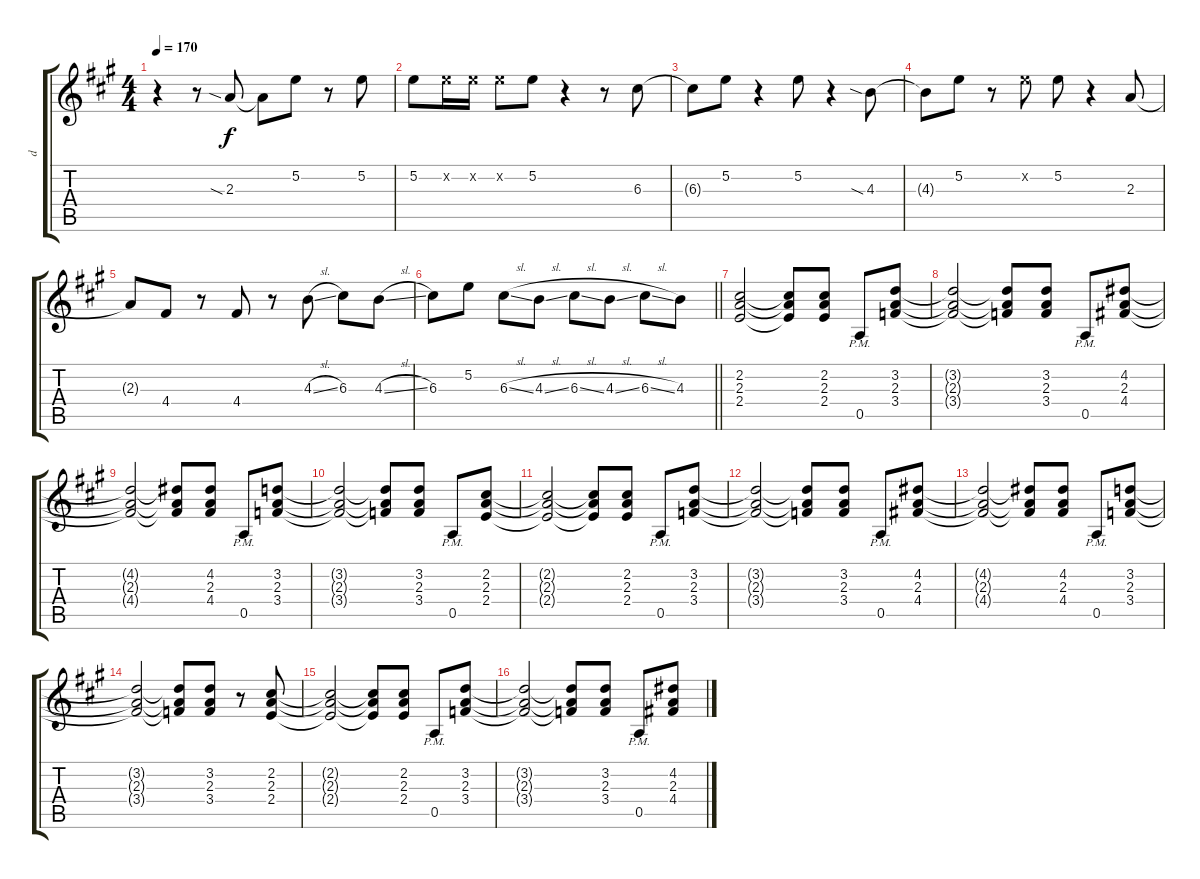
\track ("d" "d") {instrument distortionguitar}
\staff {score tabs}
\tuning (E4 B3 G3 D3 A2 E2) {hide}
\ts (4 4)
\tempo 170
\clef g2
\ks a
r.4{dy f} r.8 2.3{sia}.8 2.3{t}.8 5.2.8 r.8 5.2.8 |
5.2.8 5.2{x}.16 5.2{x}.16 5.2{x}.8 5.2.8 r.4 r.8 6.3.8 |
6.3{t}.8 5.2.8 r.4 5.2.8 r.4 4.3{sia}.8 |
4.3{t}.8 5.2.8 r.8 5.2{x}.8 5.2.8 r.4 2.3.8 |
2.3{t}.8 4.4.8 r.8 4.4.8 r.8 4.3{sl}.8 6.3.8 4.3{sl}.8 |
\barLineRight lightlight
6.3.8 5.2.8 6.3{sl}.8 4.3{sl}.8 6.3{sl}.8 4.3{sl}.8 6.3{sl}.8 4.3.8 |
(2.2 2.3 2.4).2 (2.2{t} 2.3{t} 2.4{t}).8 (2.2 2.3 2.4).8 0.5{pm}.8 (3.2 2.3 3.4).8 |
(3.2{t} 2.3{t} 3.4{t}).2 (3.2{t} 2.3{t} 3.4{t}).8 (3.2 2.3 3.4).8 0.5{pm}.8 (4.2 2.3 4.4).8 |
(4.2{t} 2.3{t} 4.4{t}).2 (4.2{t} 2.3{t} 4.4{t}).8 (4.2 2.3 4.4).8 0.5{pm}.8 (3.2 2.3 3.4).8 |
(3.2{t} 2.3{t} 3.4{t}).2 (3.2{t} 2.3{t} 3.4{t}).8 (3.2 2.3 3.4).8 0.5{pm}.8 (2.2 2.3 2.4).8 |
(2.2{t} 2.3{t} 2.4{t}).2 (2.2{t} 2.3{t} 2.4{t}).8 (2.2 2.3 2.4).8 0.5{pm}.8 (3.2 2.3 3.4).8 |
(3.2{t} 2.3{t} 3.4{t}).2 (3.2{t} 2.3{t} 3.4{t}).8 (3.2 2.3 3.4).8 0.5{pm}.8 (4.2 2.3 4.4).8 |
(4.2{t} 2.3{t} 4.4{t}).2 (4.2{t} 2.3{t} 4.4{t}).8 (4.2 2.3 4.4).8 0.5{pm}.8 (3.2 2.3 3.4).8 |
(3.2{t} 2.3{t} 3.4{t}).2 (3.2{t} 2.3{t} 3.4{t}).8 (3.2 2.3 3.4).8 r.8 (2.2 2.3 2.4).8 |
(2.2{t} 2.3{t} 2.4{t}).2 (2.2{t} 2.3{t} 2.4{t}).8 (2.2 2.3 2.4).8 0.5{pm}.8 (3.2 2.3 3.4).8 |
(3.2{t} 2.3{t} 3.4{t}).2 (3.2{t} 2.3{t} 3.4{t}).8 (3.2 2.3 3.4).8 0.5{pm}.8 (4.2 2.3 4.4).8
